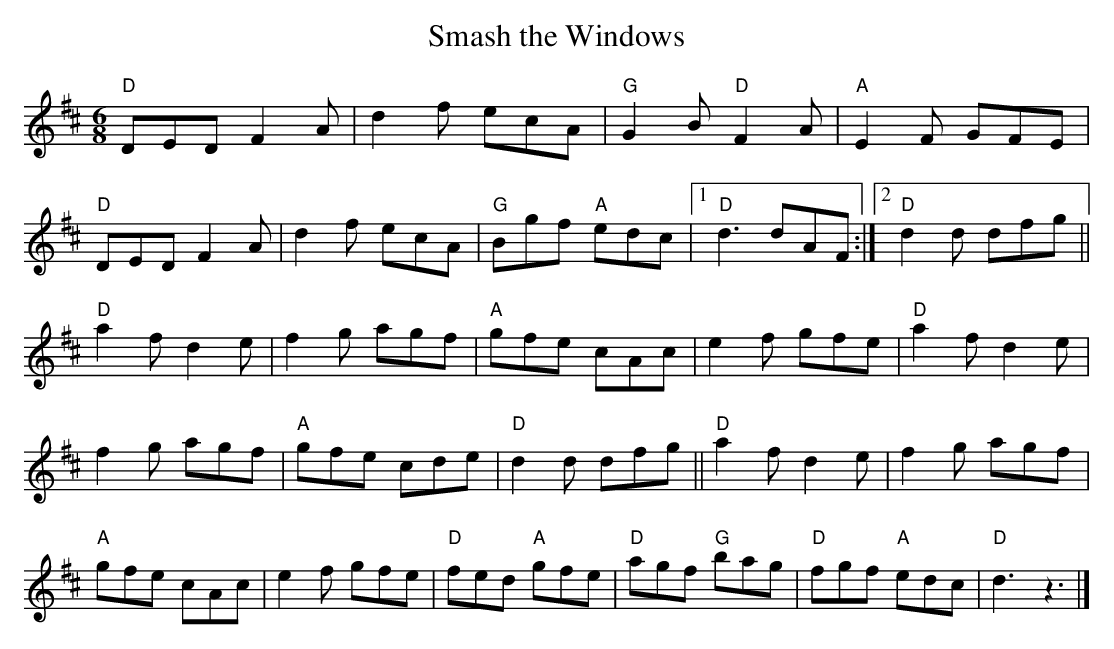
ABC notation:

X:1
T:Smash the Windows
M:6/8
Q:180
K:D
"D"DED F2A|d2f ecA|"G"G2B "D"F2A|"A"E2F GFE|
"D"DED F2A|d2f ecA|"G"Bgf "A"edc|1"D"d3 dAF :|2 "D"d2d dfg||
"D"a2f d2e|f2g agf|"A"gfe cAc|e2f gfe|"D"a2f d2e|
f2g agf|"A"gfe cde|"D"d2d dfg||"D"a2f d2e|f2g agf|
"A"gfe cAc|e2f gfe|"D"fed "A"gfe|"D"agf "G"bag|"D"fgf "A"edc|"D"d3 z3 |]
